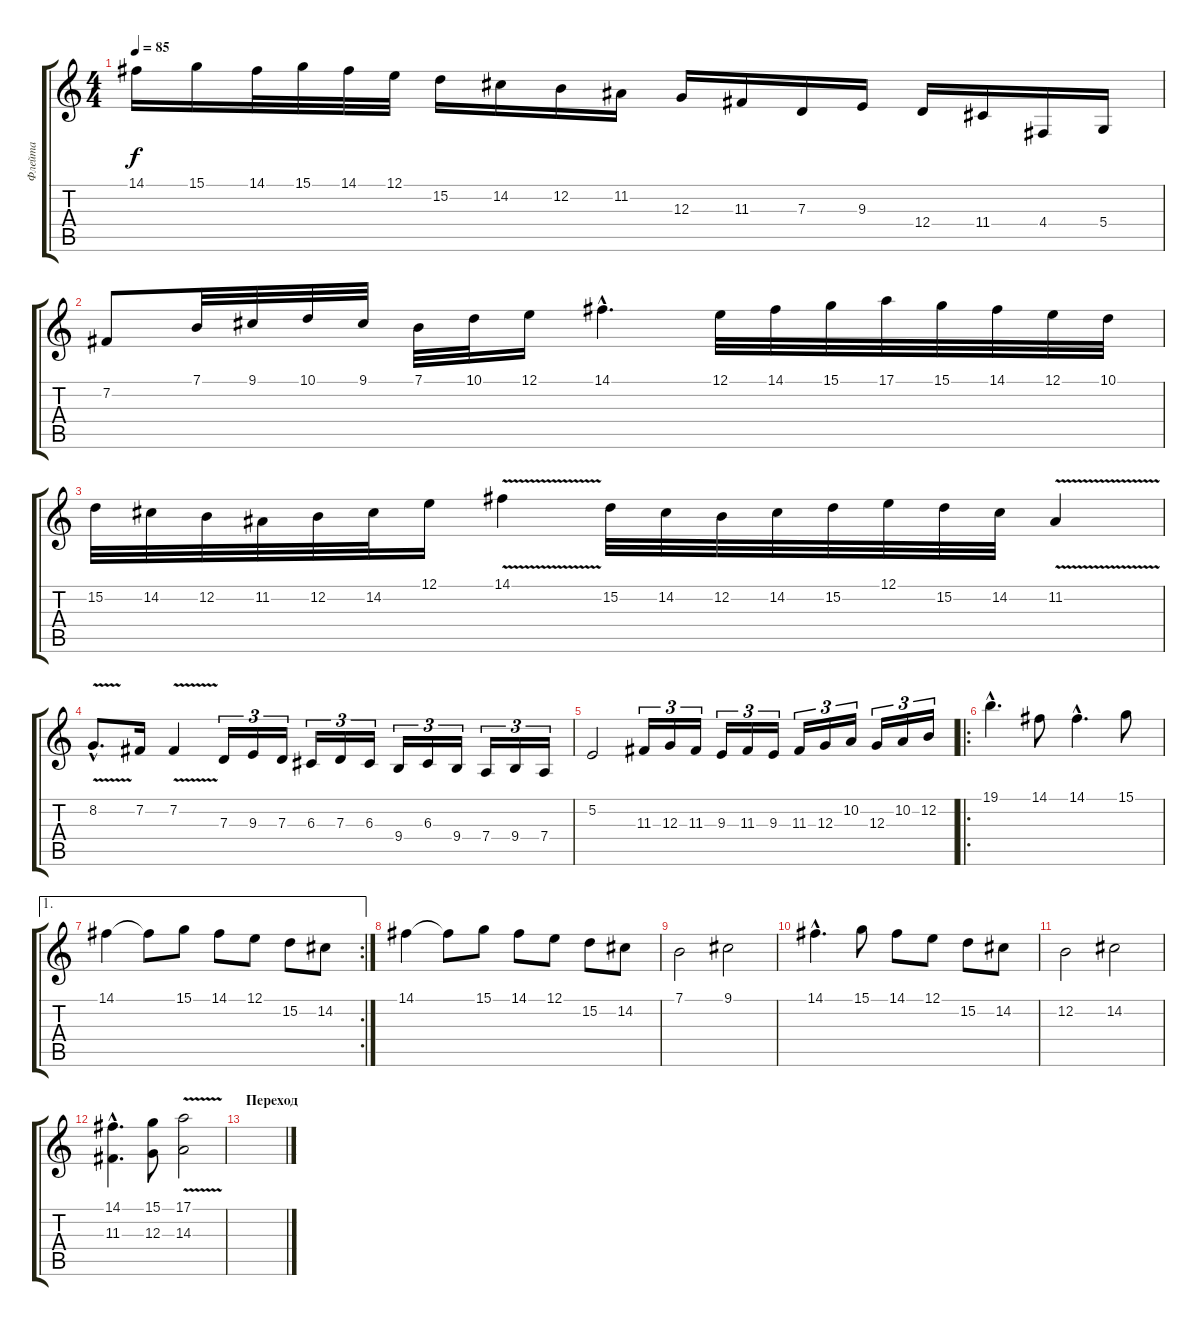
\track ("Флейта" "Флейта") {instrument flute}
\staff {score tabs}
\tuning (E4 B3 G3 D3 A2 E2) {hide}
\ts (4 4)
\tempo 85
\clef g2
\ks c
14.1.16{dy f} 15.1.16 14.1.32 15.1.32 14.1.32 12.1.32 15.2.16 14.2.16 12.2.16 11.2.16 12.3.16 11.3.16 7.3.16 9.3.16 12.4.16 11.4.16 4.4.16 5.4.16 |
7.2.8 7.1.32 9.1.32 10.1.32 9.1.32 7.1.32 10.1.32 12.1.16 14.1{hac}.4{d} 12.1.32 14.1.32 15.1.32 17.1.32 15.1.32 14.1.32 12.1.32 10.1.32 |
15.2.32 14.2.32 12.2.32 11.2.32 12.2.32 14.2.32 12.1.16 14.1{v}.4 15.2.32 14.2.32 12.2.32 14.2.32 15.2.32 12.1.32 15.2.32 14.2.32 11.2{v}.4 |
8.2{v hac}.8{d} 7.2.16 7.2{v}.4 7.3.16{tu (3 2)} 9.3.16{tu (3 2)} 7.3.16{tu (3 2)} 6.3.16{tu (3 2)} 7.3.16{tu (3 2)} 6.3.16{tu (3 2)} 9.4.16{tu (3 2)} 6.3.16{tu (3 2)} 9.4.16{tu (3 2)} 7.4.16{tu (3 2)} 9.4.16{tu (3 2)} 7.4.16{tu (3 2)} |
5.2.2 11.3.16{tu (3 2)} 12.3.16{tu (3 2)} 11.3.16{tu (3 2)} 9.3.16{tu (3 2)} 11.3.16{tu (3 2)} 9.3.16{tu (3 2)} 11.3.16{tu (3 2)} 12.3.16{tu (3 2)} 10.2.16{tu (3 2)} 12.3.16{tu (3 2)} 10.2.16{tu (3 2)} 12.2.16{tu (3 2)} |
\ro
19.1{hac}.4{d} 14.1.8 14.1{hac}.4{d} 15.1.8 |
\ae 1
\rc 2
14.1.4 14.1{t}.8 15.1.8 14.1.8 12.1.8 15.2.8 14.2.8 |
14.1.4 14.1{t}.8 15.1.8 14.1.8 12.1.8 15.2.8 14.2.8 |
7.1.2 9.1.2 |
14.1{hac}.4{d} 15.1.8 14.1.8 12.1.8 15.2.8 14.2.8 |
12.2.2 14.2.2 |
(14.1{hac} 11.3{hac}).4{d} (15.1 12.3).8 (17.1{v} 14.3{v}).2 |
\section ("" "Переход")
